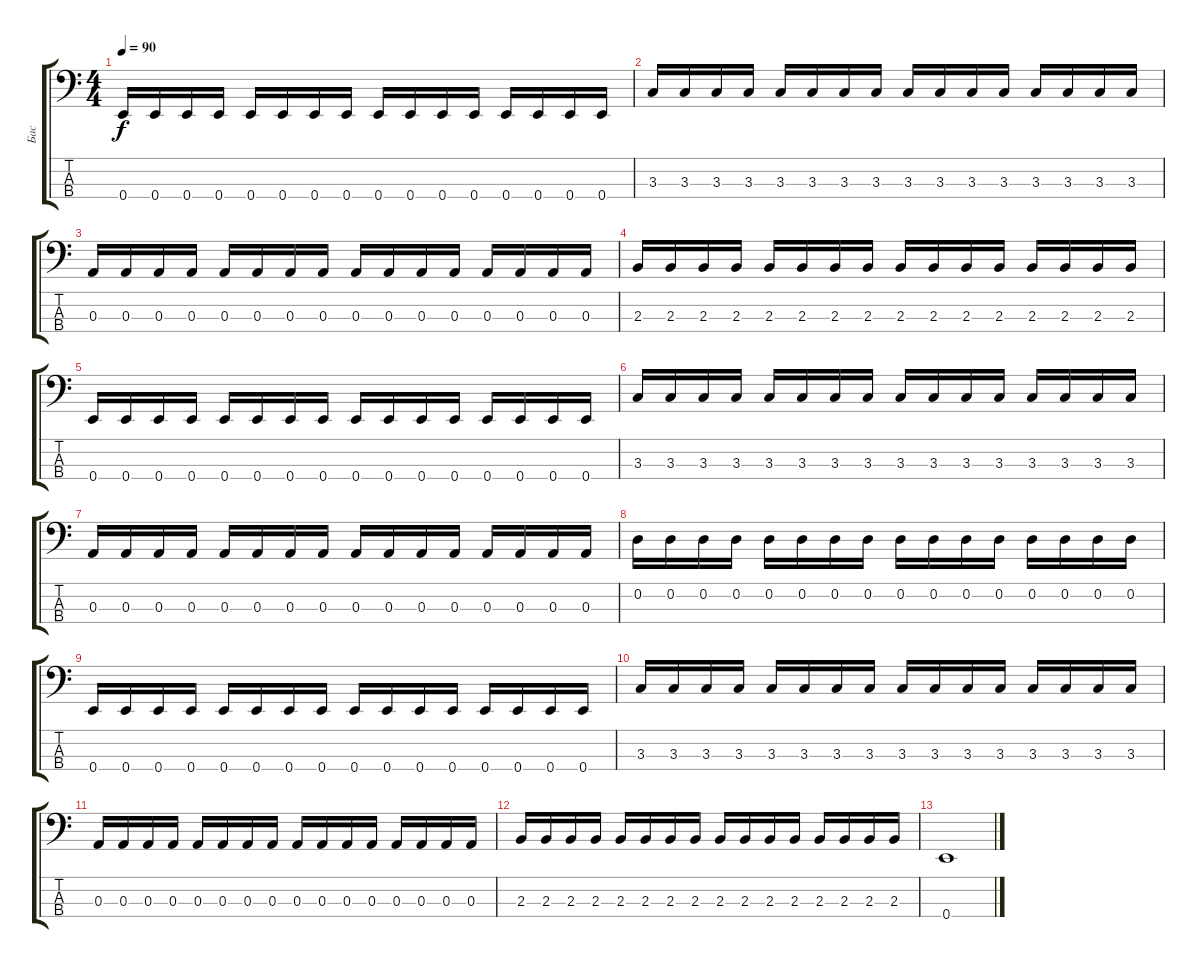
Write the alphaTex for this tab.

\track ("Бас" "Бас") {instrument electricbassfinger}
\staff {score tabs}
\tuning (G2 D2 A1 E1) {hide}
\ts (4 4)
\tempo 90
\clef f4
\ks c
0.4.16{dy f} 0.4.16 0.4.16 0.4.16 0.4.16 0.4.16 0.4.16 0.4.16 0.4.16 0.4.16 0.4.16 0.4.16 0.4.16 0.4.16 0.4.16 0.4.16 |
3.3.16 3.3.16 3.3.16 3.3.16 3.3.16 3.3.16 3.3.16 3.3.16 3.3.16 3.3.16 3.3.16 3.3.16 3.3.16 3.3.16 3.3.16 3.3.16 |
0.3.16 0.3.16 0.3.16 0.3.16 0.3.16 0.3.16 0.3.16 0.3.16 0.3.16 0.3.16 0.3.16 0.3.16 0.3.16 0.3.16 0.3.16 0.3.16 |
2.3.16 2.3.16 2.3.16 2.3.16 2.3.16 2.3.16 2.3.16 2.3.16 2.3.16 2.3.16 2.3.16 2.3.16 2.3.16 2.3.16 2.3.16 2.3.16 |
0.4.16 0.4.16 0.4.16 0.4.16 0.4.16 0.4.16 0.4.16 0.4.16 0.4.16 0.4.16 0.4.16 0.4.16 0.4.16 0.4.16 0.4.16 0.4.16 |
3.3.16 3.3.16 3.3.16 3.3.16 3.3.16 3.3.16 3.3.16 3.3.16 3.3.16 3.3.16 3.3.16 3.3.16 3.3.16 3.3.16 3.3.16 3.3.16 |
0.3.16 0.3.16 0.3.16 0.3.16 0.3.16 0.3.16 0.3.16 0.3.16 0.3.16 0.3.16 0.3.16 0.3.16 0.3.16 0.3.16 0.3.16 0.3.16 |
0.2.16 0.2.16 0.2.16 0.2.16 0.2.16 0.2.16 0.2.16 0.2.16 0.2.16 0.2.16 0.2.16 0.2.16 0.2.16 0.2.16 0.2.16 0.2.16 |
0.4.16 0.4.16 0.4.16 0.4.16 0.4.16 0.4.16 0.4.16 0.4.16 0.4.16 0.4.16 0.4.16 0.4.16 0.4.16 0.4.16 0.4.16 0.4.16 |
3.3.16 3.3.16 3.3.16 3.3.16 3.3.16 3.3.16 3.3.16 3.3.16 3.3.16 3.3.16 3.3.16 3.3.16 3.3.16 3.3.16 3.3.16 3.3.16 |
0.3.16 0.3.16 0.3.16 0.3.16 0.3.16 0.3.16 0.3.16 0.3.16 0.3.16 0.3.16 0.3.16 0.3.16 0.3.16 0.3.16 0.3.16 0.3.16 |
2.3.16 2.3.16 2.3.16 2.3.16 2.3.16 2.3.16 2.3.16 2.3.16 2.3.16 2.3.16 2.3.16 2.3.16 2.3.16 2.3.16 2.3.16 2.3.16 |
0.4.1
